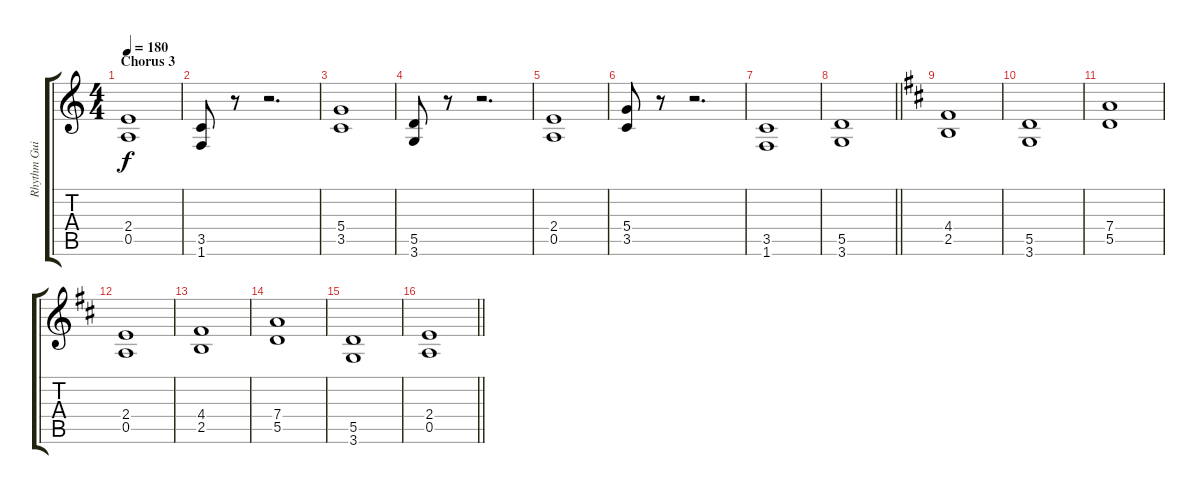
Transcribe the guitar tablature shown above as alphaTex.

\track ("Rhythm Guitar 1: Juha-Pekka Alanen" "Rhythm Gui") {instrument distortionguitar}
\staff {score tabs}
\tuning (E4 B3 G3 D3 A2 E2) {hide}
\ts (4 4)
\section ("" "Chorus 3")
\tempo 180
\clef g2
\ks aminor
(2.4 0.5).1{dy f} |
(3.5 1.6).8 r.8 r.2{d} |
(5.4 3.5).1 |
(5.5 3.6).8 r.8 r.2{d} |
(2.4 0.5).1 |
(5.4 3.5).8 r.8 r.2{d} |
(3.5 1.6).1 |
\barLineRight lightlight
(5.5 3.6).1 |
\section ("" "")
\ks bminor
(4.4 2.5).1 |
(5.5 3.6).1 |
(7.4 5.5).1 |
(2.4 0.5).1 |
(4.4 2.5).1 |
(7.4 5.5).1 |
(5.5 3.6).1 |
\barLineRight lightlight
(2.4 0.5).1
